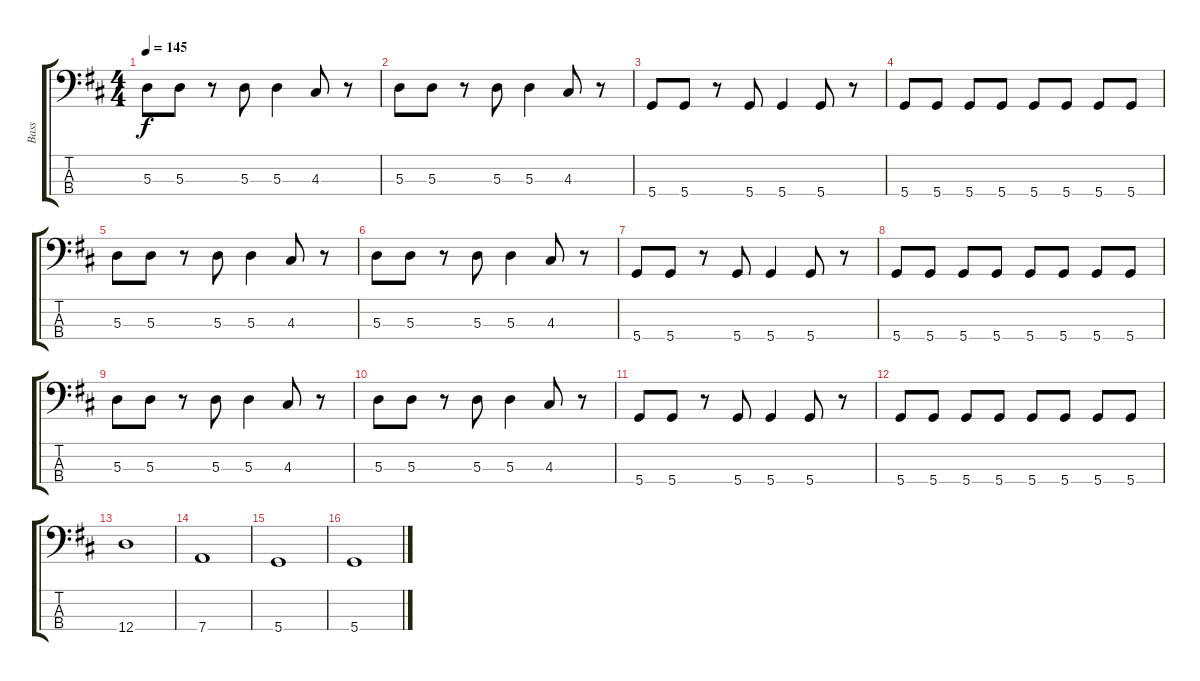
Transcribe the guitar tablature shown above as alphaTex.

\track ("Bass" "Bass") {instrument electricbassfinger}
\staff {score tabs}
\tuning (G2 D2 A1 D1) {hide}
\ts (4 4)
\tempo 145
\clef f4
\ks d
5.3.8{dy f} 5.3.8 r.8 5.3.8 5.3.4 4.3.8 r.8 |
5.3.8 5.3.8 r.8 5.3.8 5.3.4 4.3.8 r.8 |
5.4.8 5.4.8 r.8 5.4.8 5.4.4 5.4.8 r.8 |
5.4.8 5.4.8 5.4.8 5.4.8 5.4.8 5.4.8 5.4.8 5.4.8 |
5.3.8 5.3.8 r.8 5.3.8 5.3.4 4.3.8 r.8 |
5.3.8 5.3.8 r.8 5.3.8 5.3.4 4.3.8 r.8 |
5.4.8 5.4.8 r.8 5.4.8 5.4.4 5.4.8 r.8 |
5.4.8 5.4.8 5.4.8 5.4.8 5.4.8 5.4.8 5.4.8 5.4.8 |
5.3.8 5.3.8 r.8 5.3.8 5.3.4 4.3.8 r.8 |
5.3.8 5.3.8 r.8 5.3.8 5.3.4 4.3.8 r.8 |
5.4.8 5.4.8 r.8 5.4.8 5.4.4 5.4.8 r.8 |
5.4.8 5.4.8 5.4.8 5.4.8 5.4.8 5.4.8 5.4.8 5.4.8 |
12.4.1 |
7.4.1 |
5.4.1 |
5.4{ss}.1
